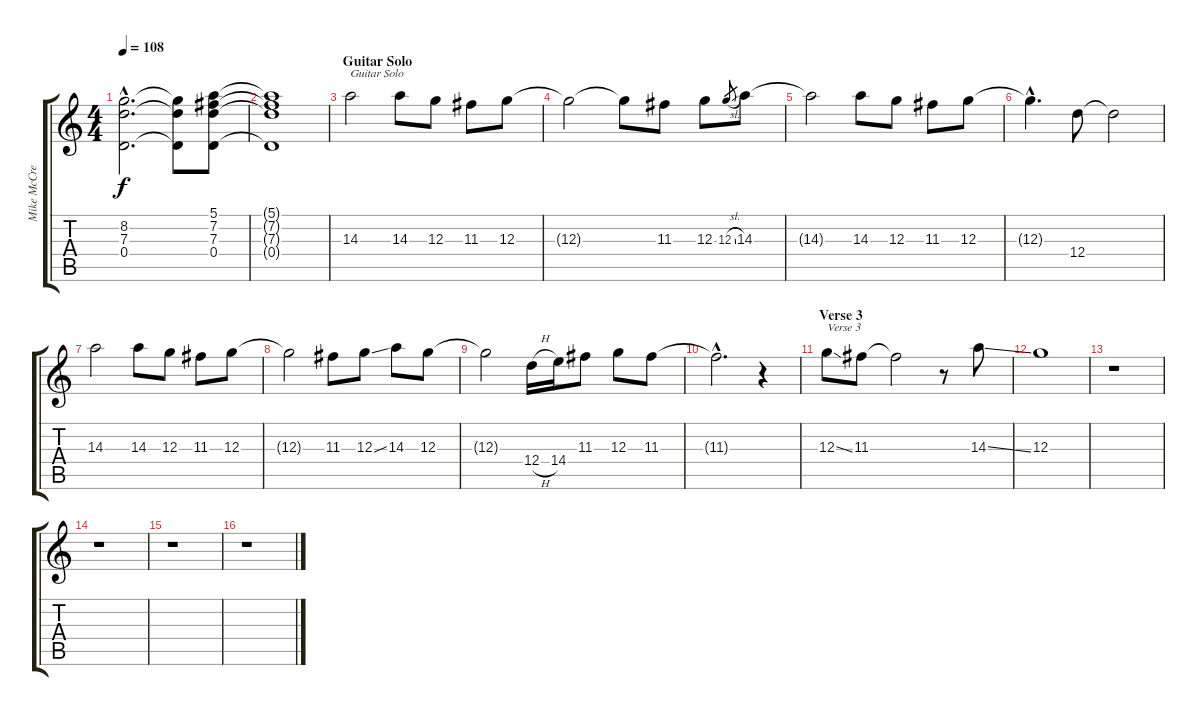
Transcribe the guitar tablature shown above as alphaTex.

\track ("Mike McCready" "Mike McCre") {instrument overdrivenguitar}
\staff {score tabs}
\tuning (E4 B3 G3 D3 A2 E2) {hide}
\ts (4 4)
\tempo 108
\clef g2
\ks c
(8.2{hac t} 7.3{hac t} 0.4{hac t}).2{d dy f} (8.2{t} 7.3{t} 0.4{t}).8 (5.1 7.2 7.3 0.4).8 |
(5.1{t} 7.2{t} 7.3{t} 0.4{t}).1 |
\section ("" "Guitar Solo")
14.3.2{txt "Guitar Solo"} 14.3.8 12.3.8 11.3.8 12.3.8 |
12.3{t}.2 12.3{t}.8 11.3.8 12.3.8 12.3{sl}.8{gr} 14.3.8 |
14.3{t}.2 14.3.8 12.3.8 11.3.8 12.3.8 |
12.3{hac t}.4{d} 12.4.8 12.4{t}.2 |
14.3.2 14.3.8 12.3.8 11.3.8 12.3.8 |
12.3{t}.2 11.3.8 12.3{ss}.8 14.3.8 12.3.8 |
12.3{t}.2 12.4{h}.16 14.4.16 11.3.8 12.3.8 11.3.8 |
11.3{hac t}.2{d} r.4 |
\section ("" "Verse 3")
12.3{ss}.8{txt "Verse 3"} 11.3.8 11.3{t}.2 r.8 14.3{ss}.8 |
12.3.1 |
r.1 |
r.1 |
r.1 |
r.1
